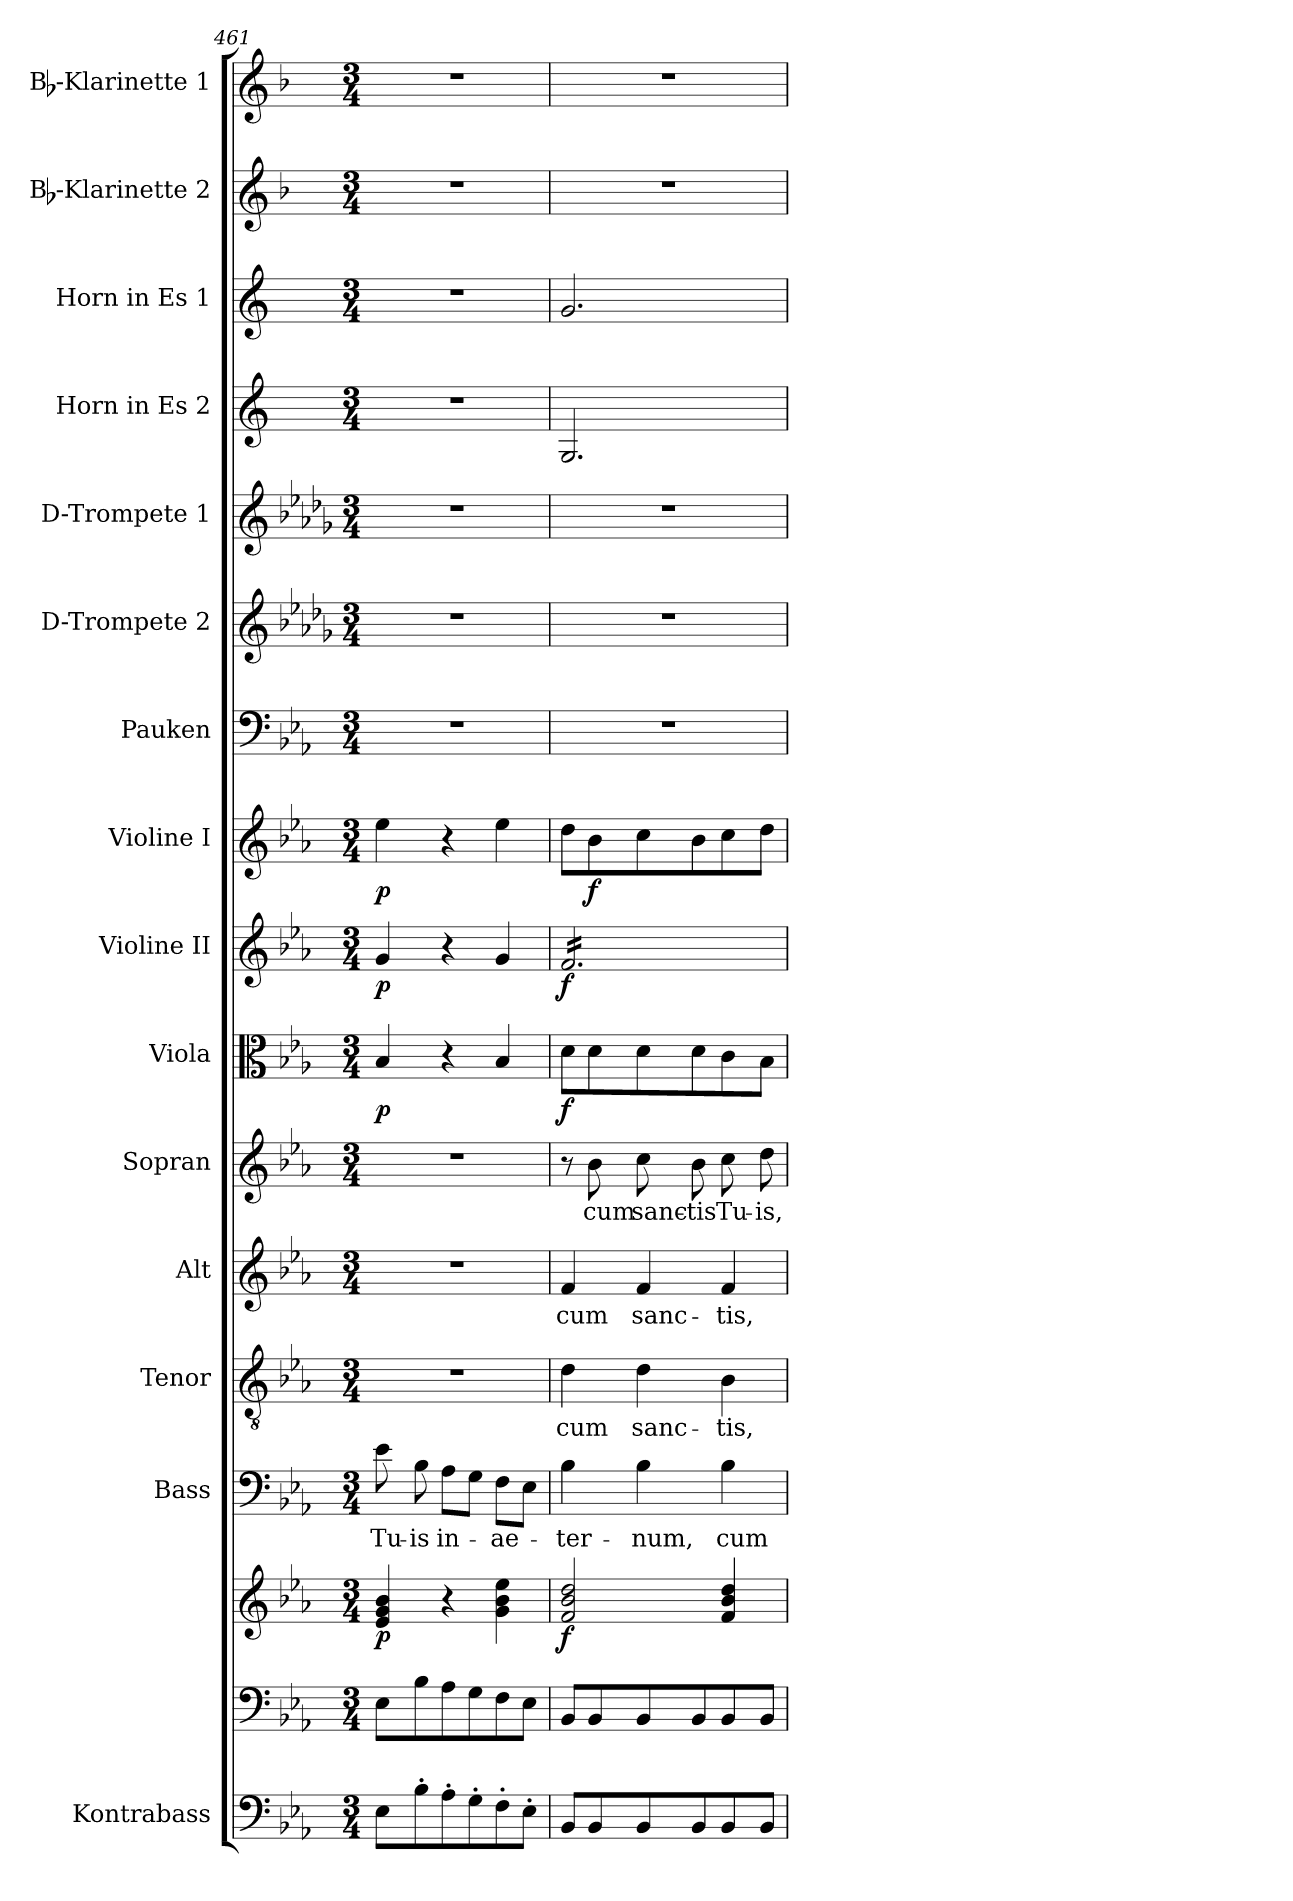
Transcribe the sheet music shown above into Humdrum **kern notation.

**kern	**kern	**kern	**dynam	**kern	**text	**kern	**text	**kern	**text	**kern	**text	**kern	**dynam	**kern	**dynam	**kern	**dynam	**kern	**kern	**kern	**kern	**kern	**kern	**kern
*part16	*part15	*part15	*part15	*part14	*part14	*part13	*part13	*part12	*part12	*part11	*part11	*part10	*part10	*part9	*part9	*part8	*part8	*part7	*part6	*part5	*part4	*part3	*part2	*part1
*staff17	*staff16	*staff15	*staff15/16	*staff14	*staff14	*staff13	*staff13	*staff12	*staff12	*staff11	*staff11	*staff10	*staff10	*staff9	*staff9	*staff8	*staff8	*staff7	*staff6	*staff5	*staff4	*staff3	*staff2	*staff1
*I"Kontrabass	*	*	*	*I"Bass	*	*I"Tenor	*	*I"Alt	*	*I"Sopran	*	*I"Viola	*	*I"Violine II	*	*I"Violine I	*	*I"Pauken	*I"D-Trompete 2	*I"D-Trompete 1	*I"Horn in Es 2	*I"Horn in Es 1	*I"Bb-Klarinette 2	*I"Bb-Klarinette 1
*I'Kb.	*	*	*	*I'B.	*	*I'T.	*	*I'A.	*	*I'S.	*	*I'Vla.	*	*I'Vl. II	*	*I'Vl. I	*	*I'Pk.	*I'D Trp. 2	*I'D Trp. 1	*	*	*I'Bb Kl. 2	*I'Bb Kl. 1
*clefF4	*clefF4	*clefG2	*	*clefF4	*	*clefGv2	*	*clefG2	*	*clefG2	*	*clefC3	*	*clefG2	*	*clefG2	*	*clefF4	*clefG2	*clefG2	*clefG2	*clefG2	*clefG2	*clefG2
*ITrd7c12	*	*	*	*	*	*	*	*	*	*	*	*	*	*	*	*	*	*	*ITrd-1c-2	*ITrd-1c-2	*ITrd5c9	*ITrd5c9	*ITrd1c2	*ITrd1c2
*k[b-e-a-]	*k[b-e-a-]	*k[b-e-a-]	*	*k[b-e-a-]	*	*k[b-e-a-]	*	*k[b-e-a-]	*	*k[b-e-a-]	*	*k[b-e-a-]	*	*k[b-e-a-]	*	*k[b-e-a-]	*	*k[b-e-a-]	*k[b-e-a-]	*k[b-e-a-]	*k[b-e-a-]	*k[b-e-a-]	*k[b-e-a-]	*k[b-e-a-]
*E-:	*E-:	*E-:	*	*E-:	*	*E-:	*	*E-:	*	*E-:	*	*E-:	*	*E-:	*	*E-:	*	*E-:	*E-:	*E-:	*E-:	*E-:	*E-:	*E-:
*M3/4	*M3/4	*M3/4	*	*M3/4	*	*M3/4	*	*M3/4	*	*M3/4	*	*M3/4	*	*M3/4	*	*M3/4	*	*M3/4	*M3/4	*M3/4	*M3/4	*M3/4	*M3/4	*M3/4
=461	=461	=461	=461	=461	=461	=461	=461	=461	=461	=461	=461	=461	=461	=461	=461	=461	=461	=461	=461	=461	=461	=461	=461	=461
!	!	!	!LO:DY:b	!	!LO:LY:b	!	!	!	!	!	!	!	!LO:DY:b	!	!LO:DY:b	!	!LO:DY:b	!	!	!	!	!	!	!
8EE-\L	8E-\L	4e-/ 4g/ 4b-/	p	8e-\	Tu-	2.r	.	2.r	.	2.r	.	4B-/	p	4g/	p	4ee-\	p	2.r	2.r	2.r	2.r	2.r	2.r	2.r
!	!	!	!	!	!LO:LY:b	!	!	!	!	!	!	!	!	!	!	!	!	!	!	!	!	!	!	!
8BB-'>\	8B-\	.	.	8B-\	-is	.	.	.	.	.	.	.	.	.	.	.	.	.	.	.	.	.	.	.
!	!	!	!	!	!LO:LY:b	!	!	!	!	!	!	!	!	!	!	!	!	!	!	!	!	!	!	!
8AA-'>\	8A-\	4r	.	8A-\L	in-	.	.	.	.	.	.	4r	.	4r	.	4r	.	.	.	.	.	.	.	.
8GG'>\	8G\	.	.	8G\J	.	.	.	.	.	.	.	.	.	.	.	.	.	.	.	.	.	.	.	.
!	!	!	!	!	!LO:LY:b	!	!	!	!	!	!	!	!	!	!	!	!	!	!	!	!	!	!	!
8FF'>\	8F\	4g\ 4b-\ 4ee-\	.	8F\L	-ae-	.	.	.	.	.	.	4B-/	.	4g/	.	4ee-\	.	.	.	.	.	.	.	.
8EE-'>\J	8E-\J	.	.	8E-\J	.	.	.	.	.	.	.	.	.	.	.	.	.	.	.	.	.	.	.	.
=462	=462	=462	=462	=462	=462	=462	=462	=462	=462	=462	=462	=462	=462	=462	=462	=462	=462	=462	=462	=462	=462	=462	=462	=462
!	!	!	!LO:DY:b	!	!LO:LY:b	!	!LO:LY:b	!	!LO:LY:b	!	!	!	!LO:DY:b	!	!LO:DY:b	!	!	!	!	!	!	!	!	!
*	*	*	*	*	*	*	*	*	*	*	*	*	*	*tremolo	*	*	*	*	*	*	*	*	*	*
8BBB-/L	8BB-/L	2f/ 2b-/ 2dd/	f	4B-\	-ter-	4d\	cum	4f/	cum	8r	.	8d\L	f	16f/LL	f	8dd\L	.	2.r	2.r	2.r	2.BB-/	2.B-/	2.r	2.r
.	.	.	.	.	.	.	.	.	.	.	.	.	.	16f/	.	.	.	.	.	.	.	.	.	.
!	!	!	!	!	!	!	!	!	!	!	!LO:LY:b	!	!	!	!	!	!LO:DY:b	!	!	!	!	!	!	!
8BBB-/	8BB-/	.	.	.	.	.	.	.	.	8b-\	cum	8d\	.	16f/	.	8b-\	f	.	.	.	.	.	.	.
.	.	.	.	.	.	.	.	.	.	.	.	.	.	16f/	.	.	.	.	.	.	.	.	.	.
!	!	!	!	!	!LO:LY:b	!	!LO:LY:b	!	!LO:LY:b	!	!LO:LY:b	!	!	!	!	!	!	!	!	!	!	!	!	!
8BBB-/	8BB-/	.	.	4B-\	-num,	4d\	sanc-	4f/	sanc-	8cc\	sanc-	8d\	.	16f/	.	8cc\	.	.	.	.	.	.	.	.
.	.	.	.	.	.	.	.	.	.	.	.	.	.	16f/	.	.	.	.	.	.	.	.	.	.
!	!	!	!	!	!	!	!	!	!	!	!LO:LY:b	!	!	!	!	!	!	!	!	!	!	!	!	!
8BBB-/	8BB-/	.	.	.	.	.	.	.	.	8b-\	-tis	8d\	.	16f/	.	8b-\	.	.	.	.	.	.	.	.
.	.	.	.	.	.	.	.	.	.	.	.	.	.	16f/	.	.	.	.	.	.	.	.	.	.
!	!	!	!	!	!LO:LY:b	!	!LO:LY:b	!	!LO:LY:b	!	!LO:LY:b	!	!	!	!	!	!	!	!	!	!	!	!	!
8BBB-/	8BB-/	4f/ 4b-/ 4dd/	.	4B-\	cum	4B-\	-tis,	4f/	-tis,	8cc\	Tu-	8c\	.	16f/	.	8cc\	.	.	.	.	.	.	.	.
.	.	.	.	.	.	.	.	.	.	.	.	.	.	16f/	.	.	.	.	.	.	.	.	.	.
!	!	!	!	!	!	!	!	!	!	!	!LO:LY:b	!	!	!	!	!	!	!	!	!	!	!	!	!
8BBB-/J	8BB-/J	.	.	.	.	.	.	.	.	8dd\	-is,	8B-\J	.	16f/	.	8dd\J	.	.	.	.	.	.	.	.
.	.	.	.	.	.	.	.	.	.	.	.	.	.	16f/JJ	.	.	.	.	.	.	.	.	.	.
*	*	*	*	*	*	*	*	*	*	*	*	*	*	*Xtremolo	*	*	*	*	*	*	*	*	*	*
=	=	=	=	=	=	=	=	=	=	=	=	=	=	=	=	=	=	=	=	=	=	=	=	=
*-	*-	*-	*-	*-	*-	*-	*-	*-	*-	*-	*-	*-	*-	*-	*-	*-	*-	*-	*-	*-	*-	*-	*-	*-
